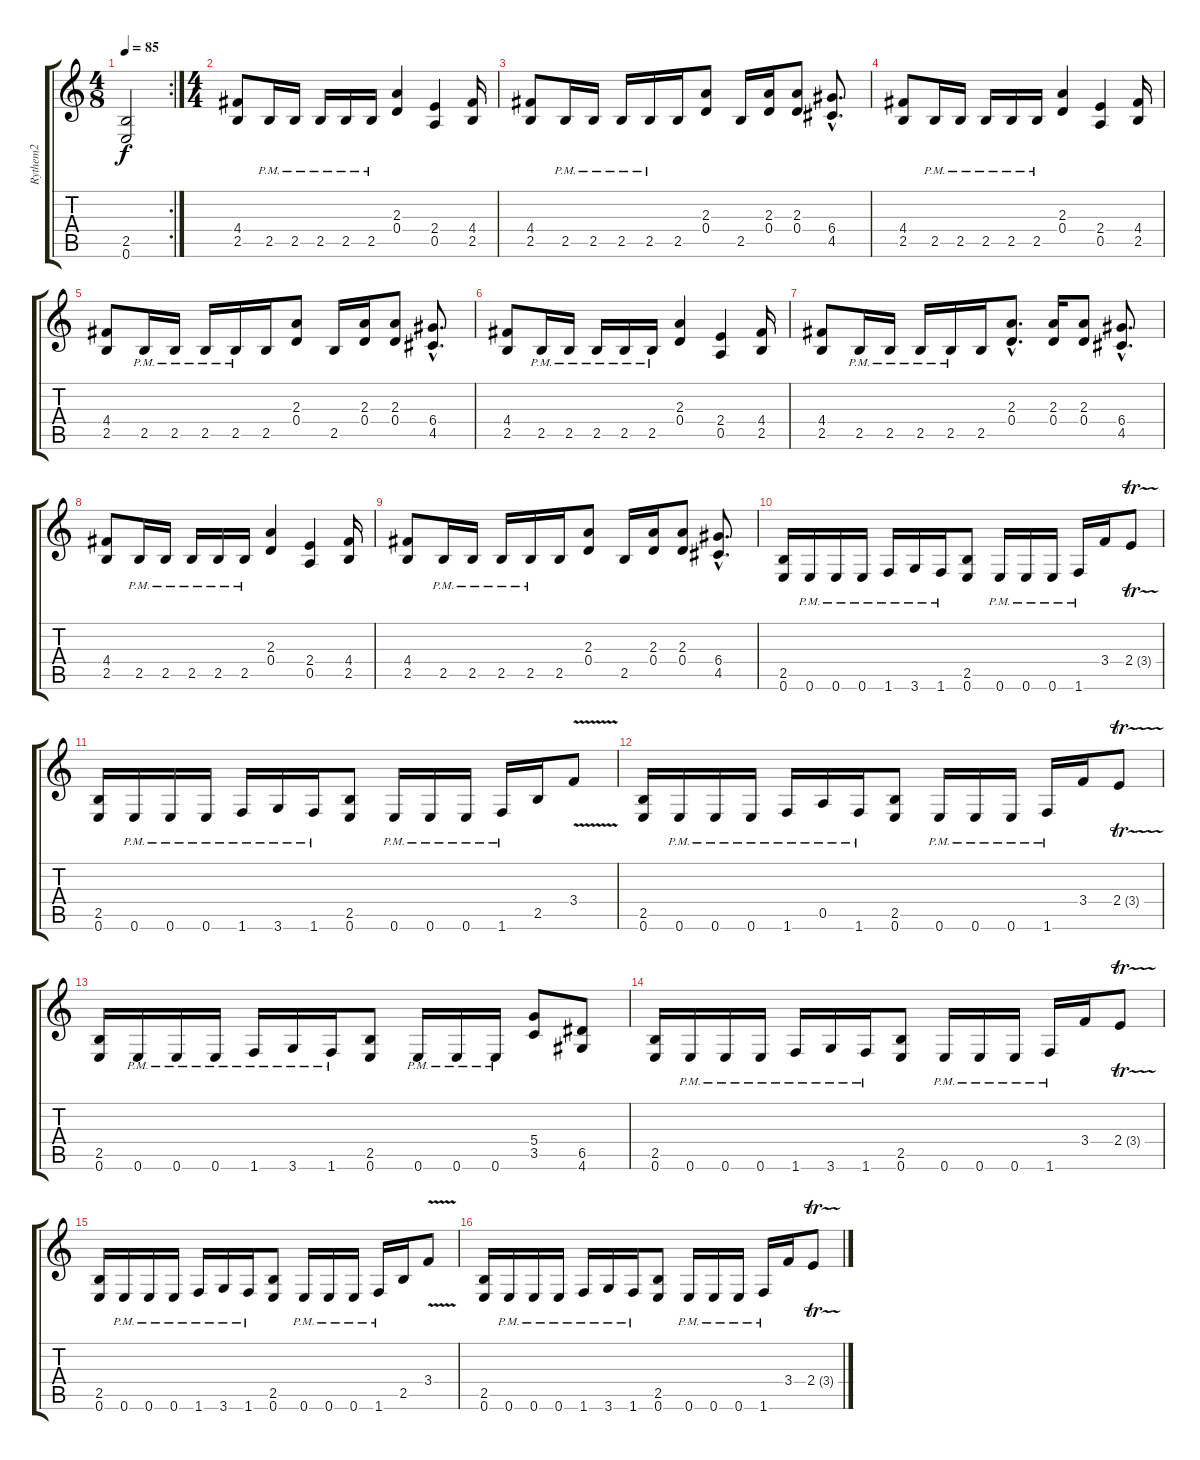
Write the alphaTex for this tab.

\track ("Rythem2" "Rythem2") {instrument overdrivenguitar}
\staff {score tabs}
\tuning (E4 B3 G3 D3 A2 E2) {hide}
\rc 2
\ts (4 8)
\tempo 85
\clef g2
\ks c
(2.5 0.6).2{dy f} |
\ts (4 4)
(4.4 2.5).8{balance 8} 2.5{pm}.16{balance 16} 2.5{pm}.16 2.5{pm}.16 2.5{pm}.16 2.5{pm}.16 (2.3 0.4).4 (2.4 0.5).4 (4.4 2.5).16 |
(4.4 2.5).8 2.5{pm}.16 2.5{pm}.16 2.5{pm}.16 2.5{pm}.16 2.5.16 (2.3 0.4).8 2.5.16 (2.3 0.4).16 (2.3 0.4).8 (6.4{hac} 4.5{hac}).8{d} |
(4.4 2.5).8 2.5{pm}.16 2.5{pm}.16 2.5{pm}.16 2.5{pm}.16 2.5{pm}.16 (2.3 0.4).4 (2.4 0.5).4 (4.4 2.5).16 |
(4.4 2.5).8 2.5{pm}.16 2.5{pm}.16 2.5{pm}.16 2.5{pm}.16 2.5.16 (2.3 0.4).8 2.5.16 (2.3 0.4).16 (2.3 0.4).8 (6.4{hac} 4.5{hac}).8{d} |
(4.4 2.5).8 2.5{pm}.16 2.5{pm}.16 2.5{pm}.16 2.5{pm}.16 2.5{pm}.16 (2.3 0.4).4 (2.4 0.5).4 (4.4 2.5).16 |
(4.4 2.5).8 2.5{pm}.16 2.5{pm}.16 2.5{pm}.16 2.5{pm}.16 2.5.16 (2.3{hac} 0.4{hac}).8{d} (2.3 0.4).16 (2.3 0.4).8 (6.4{hac} 4.5{hac}).8{d} |
(4.4 2.5).8 2.5{pm}.16 2.5{pm}.16 2.5{pm}.16 2.5{pm}.16 2.5{pm}.16 (2.3 0.4).4 (2.4 0.5).4 (4.4 2.5).16 |
(4.4 2.5).8 2.5{pm}.16 2.5{pm}.16 2.5{pm}.16 2.5{pm}.16 2.5.16 (2.3 0.4).8 2.5.16 (2.3 0.4).16 (2.3 0.4).8 (6.4{hac} 4.5{hac}).8{d} |
(2.5 0.6).16{balance 16} 0.6{pm}.16 0.6{pm}.16 0.6{pm}.16 1.6{pm}.16 3.6{pm}.16 1.6{pm}.16 (2.5 0.6).8 0.6{pm}.16 0.6{pm}.16 0.6{pm}.16 1.6{pm}.16 3.4.16 2.4{tr (3 32)}.8 |
(2.5 0.6).16 0.6{pm}.16 0.6{pm}.16 0.6{pm}.16 1.6{pm}.16 3.6{pm}.16 1.6{pm}.16 (2.5 0.6).8 0.6{pm}.16 0.6{pm}.16 0.6{pm}.16 1.6{pm}.16 2.5.16 3.4{v}.8 |
(2.5 0.6).16 0.6{pm}.16 0.6{pm}.16 0.6{pm}.16 1.6{pm}.16 0.5{pm}.16 1.6{pm}.16 (2.5 0.6).8 0.6{pm}.16 0.6{pm}.16 0.6{pm}.16 1.6{pm}.16 3.4.16 2.4{tr (3 64)}.8 |
(2.5 0.6).16 0.6{pm}.16 0.6{pm}.16 0.6{pm}.16 1.6{pm}.16 3.6{pm}.16 1.6{pm}.16 (2.5 0.6).8 0.6{pm}.16 0.6{pm}.16 0.6{pm}.16 (5.4 3.5).8 (6.5 4.6).8 |
(2.5 0.6).16 0.6{pm}.16 0.6{pm}.16 0.6{pm}.16 1.6{pm}.16 3.6{pm}.16 1.6{pm}.16 (2.5 0.6).8 0.6{pm}.16 0.6{pm}.16 0.6{pm}.16 1.6{pm}.16 3.4.16 2.4{tr (3 64)}.8 |
(2.5 0.6).16 0.6{pm}.16 0.6{pm}.16 0.6{pm}.16 1.6{pm}.16 3.6{pm}.16 1.6{pm}.16 (2.5 0.6).8 0.6{pm}.16 0.6{pm}.16 0.6{pm}.16 1.6{pm}.16 2.5.16 3.4{v}.8 |
(2.5 0.6).16 0.6{pm}.16 0.6{pm}.16 0.6{pm}.16 1.6{pm}.16 3.6{pm}.16 1.6{pm}.16 (2.5 0.6).8 0.6{pm}.16 0.6{pm}.16 0.6{pm}.16 1.6{pm}.16 3.4.16 2.4{tr (3 64)}.8
